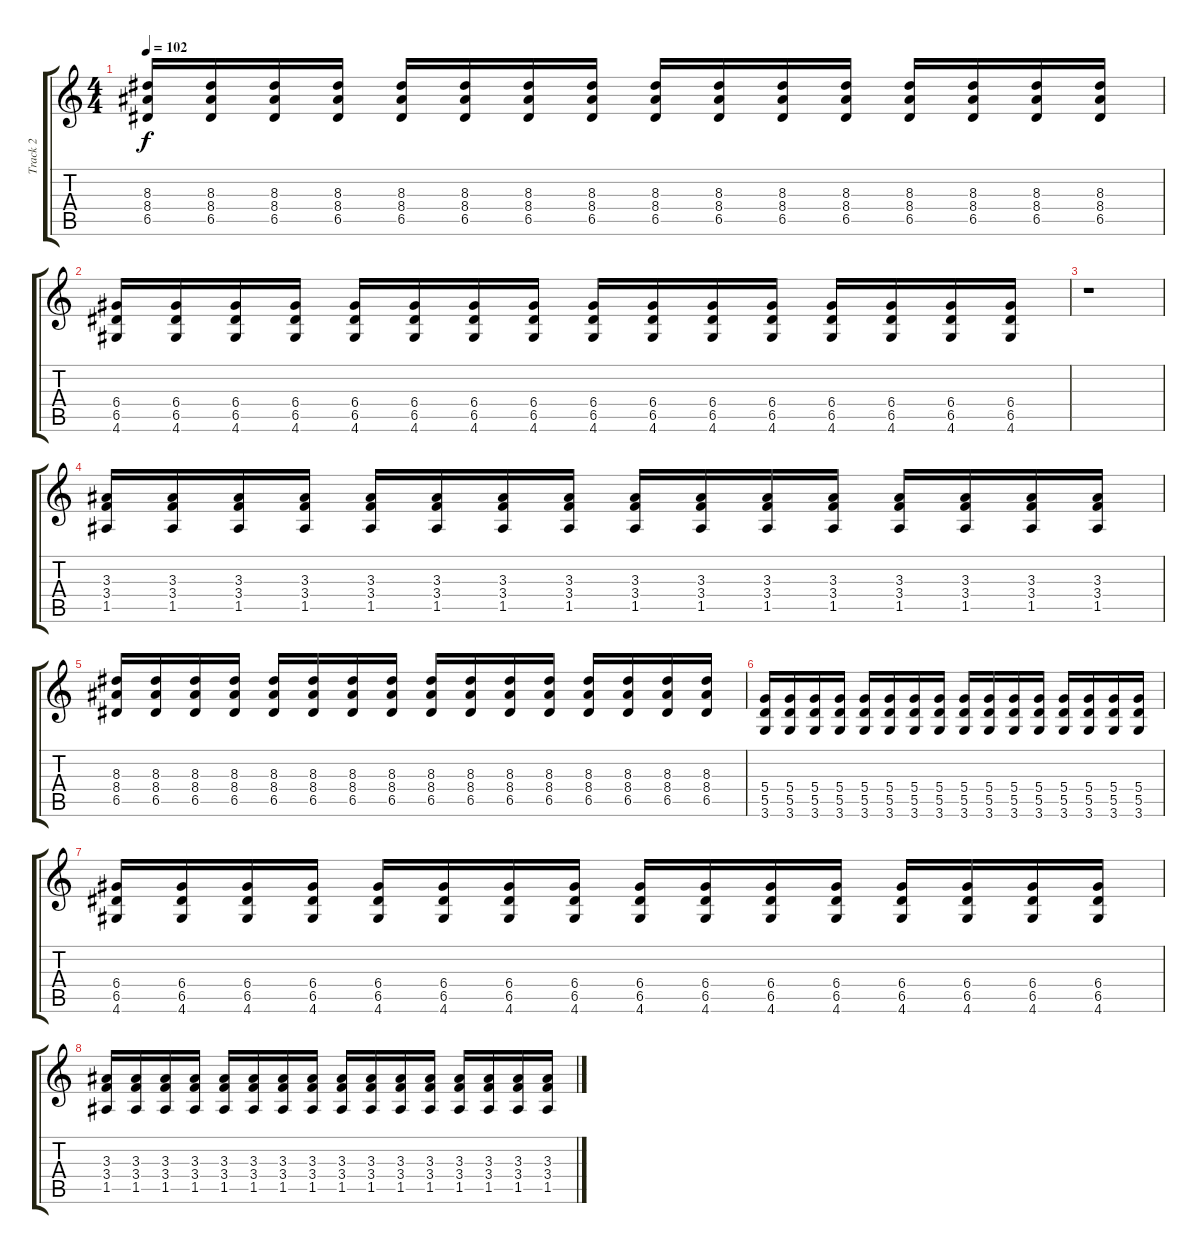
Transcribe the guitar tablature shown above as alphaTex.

\track ("Track 2" "Track 2") {instrument distortionguitar}
\staff {score tabs}
\tuning (E4 B3 G3 D3 A2 E2) {hide}
\ts (4 4)
\tempo 102
\clef g2
\ks c
(8.3 8.4 6.5).16{dy f} (8.3 8.4 6.5).16 (8.3 8.4 6.5).16 (8.3 8.4 6.5).16 (8.3 8.4 6.5).16 (8.3 8.4 6.5).16 (8.3 8.4 6.5).16 (8.3 8.4 6.5).16 (8.3 8.4 6.5).16 (8.3 8.4 6.5).16 (8.3 8.4 6.5).16 (8.3 8.4 6.5).16 (8.3 8.4 6.5).16 (8.3 8.4 6.5).16 (8.3 8.4 6.5).16 (8.3 8.4 6.5).16 |
(6.4 6.5 4.6).16 (6.4 6.5 4.6).16 (6.4 6.5 4.6).16 (6.4 6.5 4.6).16 (6.4 6.5 4.6).16 (6.4 6.5 4.6).16 (6.4 6.5 4.6).16 (6.4 6.5 4.6).16 (6.4 6.5 4.6).16 (6.4 6.5 4.6).16 (6.4 6.5 4.6).16 (6.4 6.5 4.6).16 (6.4 6.5 4.6).16 (6.4 6.5 4.6).16 (6.4 6.5 4.6).16 (6.4 6.5 4.6).16 |
r.1 |
(3.3 3.4 1.5).16 (3.3 3.4 1.5).16 (3.3 3.4 1.5).16 (3.3 3.4 1.5).16 (3.3 3.4 1.5).16 (3.3 3.4 1.5).16 (3.3 3.4 1.5).16 (3.3 3.4 1.5).16 (3.3 3.4 1.5).16 (3.3 3.4 1.5).16 (3.3 3.4 1.5).16 (3.3 3.4 1.5).16 (3.3 3.4 1.5).16 (3.3 3.4 1.5).16 (3.3 3.4 1.5).16 (3.3 3.4 1.5).16 |
(8.3 8.4 6.5).16 (8.3 8.4 6.5).16 (8.3 8.4 6.5).16 (8.3 8.4 6.5).16 (8.3 8.4 6.5).16 (8.3 8.4 6.5).16 (8.3 8.4 6.5).16 (8.3 8.4 6.5).16 (8.3 8.4 6.5).16 (8.3 8.4 6.5).16 (8.3 8.4 6.5).16 (8.3 8.4 6.5).16 (8.3 8.4 6.5).16 (8.3 8.4 6.5).16 (8.3 8.4 6.5).16 (8.3 8.4 6.5).16 |
(5.4 5.5 3.6).16 (5.4 5.5 3.6).16 (5.4 5.5 3.6).16 (5.4 5.5 3.6).16 (5.4 5.5 3.6).16 (5.4 5.5 3.6).16 (5.4 5.5 3.6).16 (5.4 5.5 3.6).16 (5.4 5.5 3.6).16 (5.4 5.5 3.6).16 (5.4 5.5 3.6).16 (5.4 5.5 3.6).16 (5.4 5.5 3.6).16 (5.4 5.5 3.6).16 (5.4 5.5 3.6).16 (5.4 5.5 3.6).16 |
(6.4 6.5 4.6).16 (6.4 6.5 4.6).16 (6.4 6.5 4.6).16 (6.4 6.5 4.6).16 (6.4 6.5 4.6).16 (6.4 6.5 4.6).16 (6.4 6.5 4.6).16 (6.4 6.5 4.6).16 (6.4 6.5 4.6).16 (6.4 6.5 4.6).16 (6.4 6.5 4.6).16 (6.4 6.5 4.6).16 (6.4 6.5 4.6).16 (6.4 6.5 4.6).16 (6.4 6.5 4.6).16 (6.4 6.5 4.6).16 |
(3.3 3.4 1.5).16 (3.3 3.4 1.5).16 (3.3 3.4 1.5).16 (3.3 3.4 1.5).16 (3.3 3.4 1.5).16 (3.3 3.4 1.5).16 (3.3 3.4 1.5).16 (3.3 3.4 1.5).16 (3.3 3.4 1.5).16 (3.3 3.4 1.5).16 (3.3 3.4 1.5).16 (3.3 3.4 1.5).16 (3.3 3.4 1.5).16 (3.3 3.4 1.5).16 (3.3 3.4 1.5).16 (3.3 3.4 1.5).16
